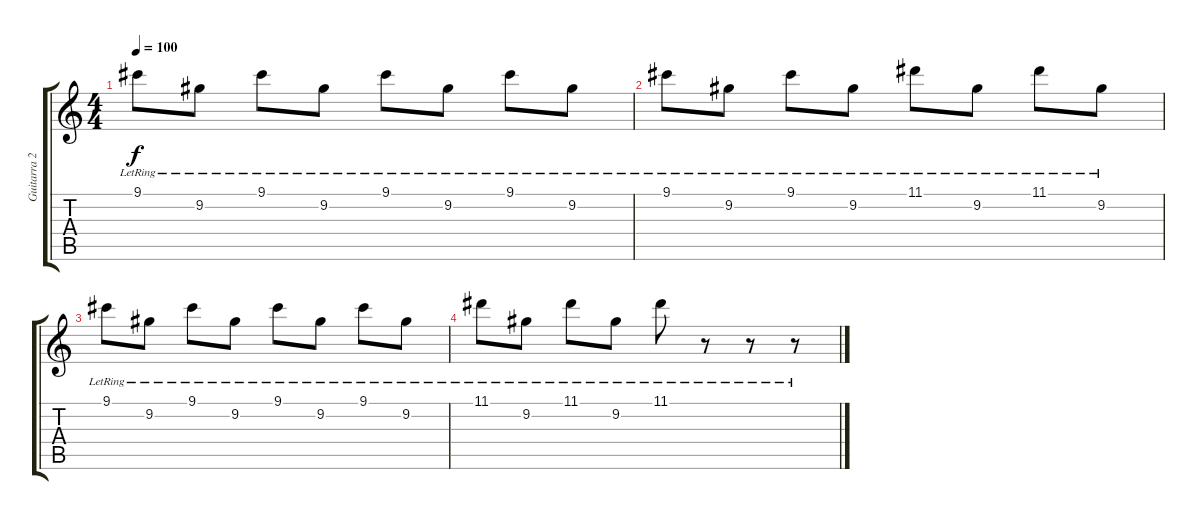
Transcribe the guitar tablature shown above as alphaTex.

\track ("Guitarra 2 (Acopañamiento)" "Guitarra 2") {instrument distortionguitar}
\staff {score tabs}
\tuning (E4 B3 G3 D3 A2 E2) {hide}
\ts (4 4)
\tempo 100
\clef g2
\ks c
9.1{lr}.8{dy f} 9.2{lr}.8 9.1{lr}.8 9.2{lr}.8 9.1{lr}.8 9.2{lr}.8 9.1{lr}.8 9.2{lr}.8 |
9.1{lr}.8 9.2{lr}.8 9.1{lr}.8 9.2{lr}.8 11.1{lr}.8 9.2{lr}.8 11.1{lr}.8 9.2{lr}.8 |
9.1{lr}.8 9.2{lr}.8 9.1{lr}.8 9.2{lr}.8 9.1{lr}.8 9.2{lr}.8 9.1{lr}.8 9.2{lr}.8 |
11.1{lr}.8 9.2{lr}.8 11.1{lr}.8 9.2{lr}.8 11.1{lr}.8 r.8 r.8 r.8
